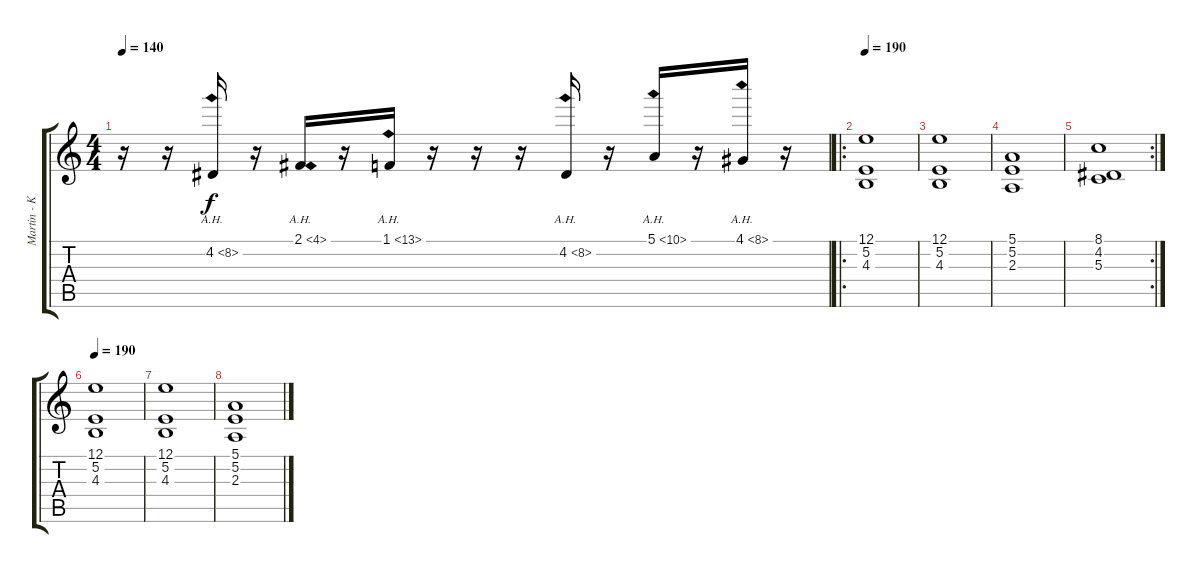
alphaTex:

\track ("Martin - Keyboard2" "Martin - K") {instrument choiraahs}
\staff {score tabs}
\tuning (E4 B3 G3 D3 A2 E2) {hide}
\ts (4 4)
\tempo 140
\clef g2
\ks c
r.16{dy f instrument stringensemble1} r.16 4.2{ah 4}.16 r.16 2.1{ah 2}.16 r.16 1.1{ah 12}.16 r.16 r.16 r.16 4.2{ah 4}.16 r.16 5.1{ah 5}.16 r.16 4.1{ah 4}.16 r.16 |
\ro
\tempo 190
(12.1 5.2 4.3).1{instrument choiraahs} |
(12.1 5.2 4.3).1 |
(5.1 5.2 2.3).1 |
\rc 2
(8.1 4.2 5.3).1 |
\tempo 190
(12.1 5.2 4.3).1 |
(12.1 5.2 4.3).1 |
(5.1 5.2 2.3).1
